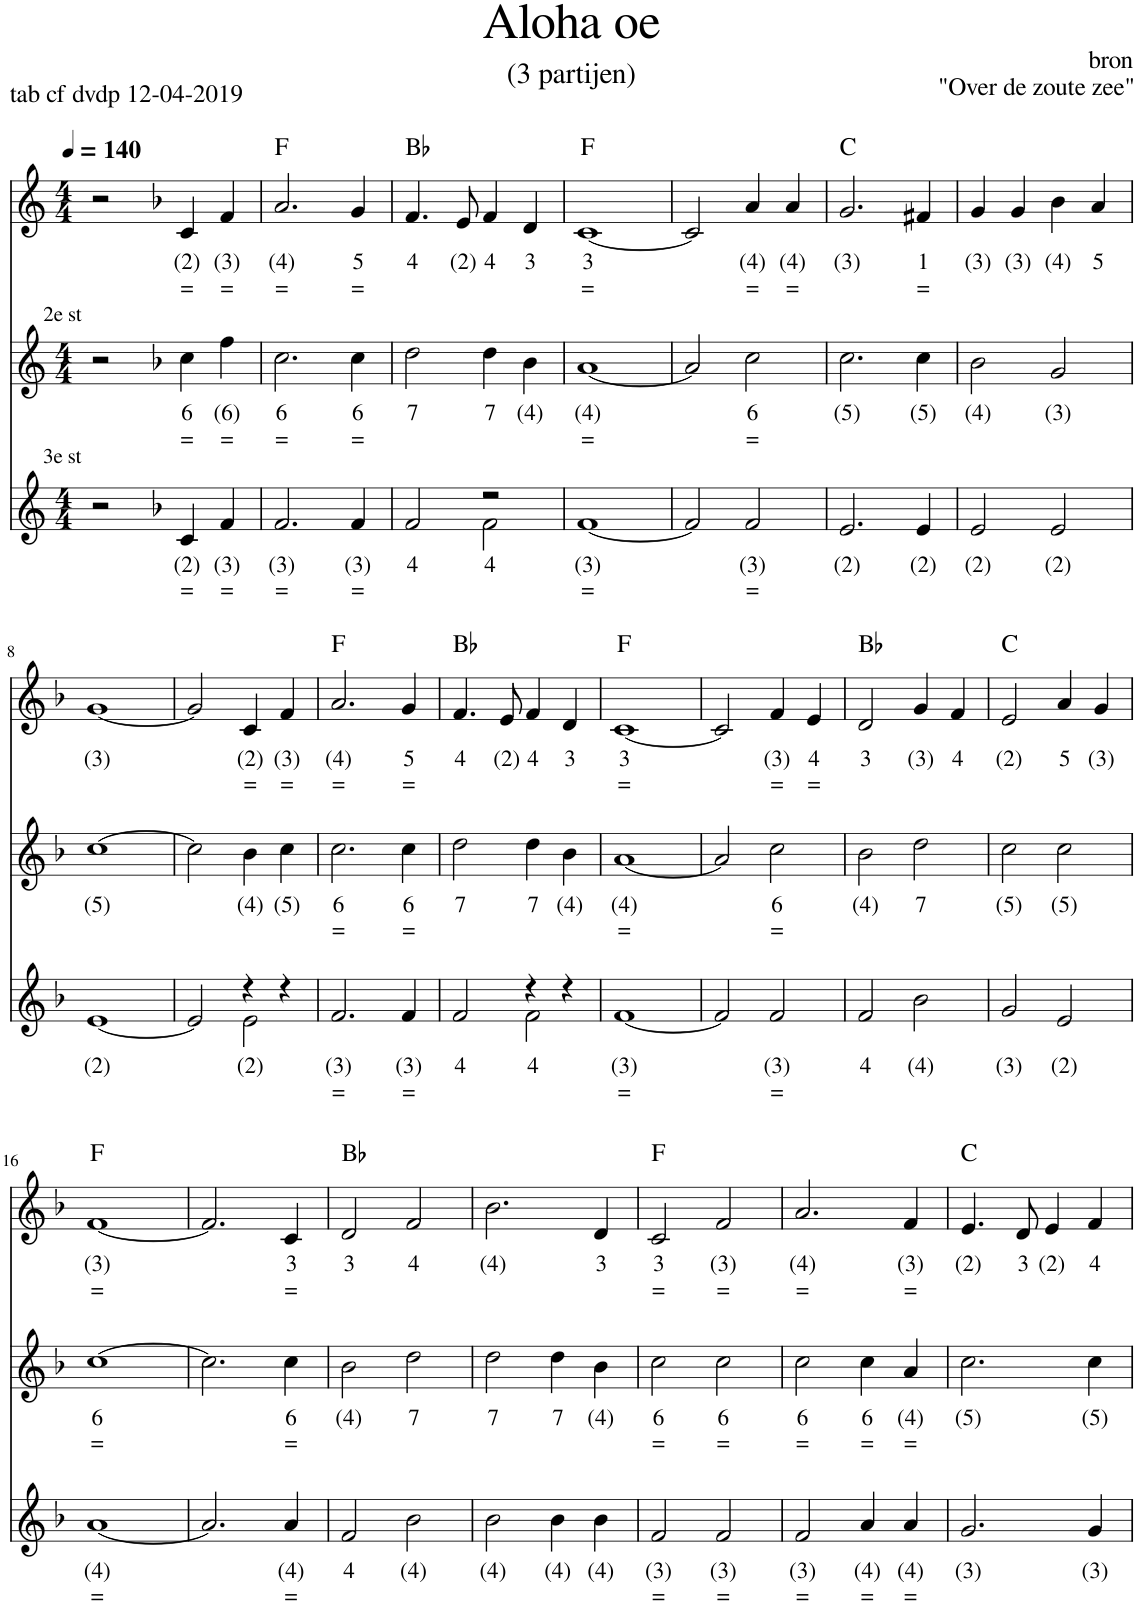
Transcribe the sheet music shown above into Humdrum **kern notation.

**kern	**text	**text	**kern	**text	**text	**kern	**text	**text	**harte
*part3	*part3	*part3	*part2	*part2	*part2	*part1	*part1	*part1	*part1
*staff3	*staff3	*staff3	*staff2	*staff2	*staff2	*staff1	*staff1	*staff1	*
*I"Stem	*	*	*I"Piano, chordsTrack	*	*	*I"Piano, melody	*	*	*
*clefG2	*	*	*clefG2	*	*	*clefG2	*	*	*
*k[]	*	*	*k[]	*	*	*k[]	*	*	*
*M4/4	*	*	*M4/4	*	*	*M4/4	*	*	*
=1	=1	=1	=1	=1	=1	=1	=1	=1	=1
!	!	!	!LO:TX:a:t=2e st	!	!	!	!	!	!
!LO:TX:a:t=3e st	!	!	!	!	!	!	!	!	!
2r	.	.	2r	.	.	2r	.	.	.
*	*	*	*	*	*	*MM140	*	*	*
!	!LO:LY:b	!LO:LY:b	!	!LO:LY:b	!LO:LY:b	!	!LO:LY:b	!LO:LY:b	!
4c/	(2)	=	4cc\	6	=	4c/	(2)	=	.
!	!LO:LY:b	!LO:LY:b	!	!LO:LY:b	!LO:LY:b	!	!LO:LY:b	!LO:LY:b	!
4f/	(3)	=	4ff\	(6)	=	4f/	(3)	=	.
=2	=2	=2	=2	=2	=2	=2	=2	=2	=2
!	!LO:LY:b	!LO:LY:b	!	!LO:LY:b	!LO:LY:b	!	!LO:LY:b	!LO:LY:b	!
2.f/	(3)	=	2.cc\	6	=	2.a/	(4)	=	F:maj
!	!LO:LY:b	!LO:LY:b	!	!LO:LY:b	!LO:LY:b	!	!LO:LY:b	!LO:LY:b	!
4f/	(3)	=	4cc\	6	=	4g/	5	=	.
=3	=3	=3	=3	=3	=3	=3	=3	=3	=3
!	!LO:LY:b	!	!	!LO:LY:b	!	!	!LO:LY:b	!	!
*^	*	*	*	*	*	*	*	*	*
2f/	2ryy	4	.	2dd\	7	.	4.f/	4	.	Bb:maj
!	!	!	!	!	!	!	!	!LO:LY:b	!	!
.	.	.	.	.	.	.	8e/	(2)	.	.
!	!	!LO:LY:b	!	!	!LO:LY:b	!	!	!LO:LY:b	!	!
2r	2f\	4	.	4dd\	7	.	4f/	4	.	.
!	!	!	!	!	!LO:LY:b	!	!	!LO:LY:b	!	!
.	.	.	.	4b-\	(4)	.	4d/	3	.	.
*v	*v	*	*	*	*	*	*	*	*	*
=4	=4	=4	=4	=4	=4	=4	=4	=4	=4
!	!LO:LY:b	!LO:LY:b	!	!LO:LY:b	!LO:LY:b	!	!LO:LY:b	!LO:LY:b	!
[1f	(3)	=	[1a	(4)	=	[1c	3	=	F:maj
=5	=5	=5	=5	=5	=5	=5	=5	=5	=5
2f/]	.	.	2a/]	.	.	2c/]	.	.	.
!	!LO:LY:b	!LO:LY:b	!	!LO:LY:b	!LO:LY:b	!	!LO:LY:b	!LO:LY:b	!
2f/	(3)	=	2cc\	6	=	4a/	(4)	=	.
!	!	!	!	!	!	!	!LO:LY:b	!LO:LY:b	!
.	.	.	.	.	.	4a/	(4)	=	.
=6	=6	=6	=6	=6	=6	=6	=6	=6	=6
!	!LO:LY:b	!	!	!LO:LY:b	!	!	!LO:LY:b	!	!
2.e/	(2)	.	2.cc\	(5)	.	2.g/	(3)	.	C:maj
!	!LO:LY:b	!	!	!LO:LY:b	!	!	!LO:LY:b	!LO:LY:b	!
4e/	(2)	.	4cc\	(5)	.	4f#X/	1	=	.
=7	=7	=7	=7	=7	=7	=7	=7	=7	=7
!	!LO:LY:b	!	!	!LO:LY:b	!	!	!LO:LY:b	!	!
2e/	(2)	.	2b-\	(4)	.	4g/	(3)	.	.
!	!	!	!	!	!	!	!LO:LY:b	!	!
.	.	.	.	.	.	4g/	(3)	.	.
!	!LO:LY:b	!	!	!LO:LY:b	!	!	!LO:LY:b	!	!
2e/	(2)	.	2g/	(3)	.	4b-\	(4)	.	.
!	!	!	!	!	!	!	!LO:LY:b	!	!
.	.	.	.	.	.	4a/	5	.	.
!!LO:LB:g=z
=8	=8	=8	=8	=8	=8	=8	=8	=8	=8
!	!LO:LY:b	!	!	!LO:LY:b	!	!	!LO:LY:b	!	!
[1e	(2)	.	[1cc	(5)	.	[1g	(3)	.	.
=9	=9	=9	=9	=9	=9	=9	=9	=9	=9
*^	*	*	*	*	*	*	*	*	*
2e/]	2ryy	.	.	2cc\]	.	.	2g/]	.	.	.
!	!	!LO:LY:b	!	!	!LO:LY:b	!	!	!LO:LY:b	!LO:LY:b	!
4r	2e\	(2)	.	4b-\	(4)	.	4c/	(2)	=	.
!	!	!	!	!	!LO:LY:b	!	!	!LO:LY:b	!LO:LY:b	!
4r	.	.	.	4cc\	(5)	.	4f/	(3)	=	.
*v	*v	*	*	*	*	*	*	*	*	*
=10	=10	=10	=10	=10	=10	=10	=10	=10	=10
!	!LO:LY:b	!LO:LY:b	!	!LO:LY:b	!LO:LY:b	!	!LO:LY:b	!LO:LY:b	!
2.f/	(3)	=	2.cc\	6	=	2.a/	(4)	=	F:maj
!	!LO:LY:b	!LO:LY:b	!	!LO:LY:b	!LO:LY:b	!	!LO:LY:b	!LO:LY:b	!
4f/	(3)	=	4cc\	6	=	4g/	5	=	.
=11	=11	=11	=11	=11	=11	=11	=11	=11	=11
!	!LO:LY:b	!	!	!LO:LY:b	!	!	!LO:LY:b	!	!
*^	*	*	*	*	*	*	*	*	*
2f/	2ryy	4	.	2dd\	7	.	4.f/	4	.	Bb:maj
!	!	!	!	!	!	!	!	!LO:LY:b	!	!
.	.	.	.	.	.	.	8e/	(2)	.	.
!	!	!LO:LY:b	!	!	!LO:LY:b	!	!	!LO:LY:b	!	!
4r	2f\	4	.	4dd\	7	.	4f/	4	.	.
!	!	!	!	!	!LO:LY:b	!	!	!LO:LY:b	!	!
4r	.	.	.	4b-\	(4)	.	4d/	3	.	.
*v	*v	*	*	*	*	*	*	*	*	*
=12	=12	=12	=12	=12	=12	=12	=12	=12	=12
!	!LO:LY:b	!LO:LY:b	!	!LO:LY:b	!LO:LY:b	!	!LO:LY:b	!LO:LY:b	!
[1f	(3)	=	[1a	(4)	=	[1c	3	=	F:maj
=13	=13	=13	=13	=13	=13	=13	=13	=13	=13
2f/]	.	.	2a/]	.	.	2c/]	.	.	.
!	!LO:LY:b	!LO:LY:b	!	!LO:LY:b	!LO:LY:b	!	!LO:LY:b	!LO:LY:b	!
2f/	(3)	=	2cc\	6	=	4f/	(3)	=	.
!	!	!	!	!	!	!	!LO:LY:b	!LO:LY:b	!
.	.	.	.	.	.	4e/	4	=	.
=14	=14	=14	=14	=14	=14	=14	=14	=14	=14
!	!LO:LY:b	!	!	!LO:LY:b	!	!	!LO:LY:b	!	!
2f/	4	.	2b-\	(4)	.	2d/	3	.	Bb:maj
!	!LO:LY:b	!	!	!LO:LY:b	!	!	!LO:LY:b	!	!
2b-\	(4)	.	2dd\	7	.	4g/	(3)	.	.
!	!	!	!	!	!	!	!LO:LY:b	!	!
.	.	.	.	.	.	4f/	4	.	.
=15	=15	=15	=15	=15	=15	=15	=15	=15	=15
!	!LO:LY:b	!	!	!LO:LY:b	!	!	!LO:LY:b	!	!
2g/	(3)	.	2cc\	(5)	.	2e/	(2)	.	C:maj
!	!LO:LY:b	!	!	!LO:LY:b	!	!	!LO:LY:b	!	!
2e/	(2)	.	2cc\	(5)	.	4a/	5	.	.
!	!	!	!	!	!	!	!LO:LY:b	!	!
.	.	.	.	.	.	4g/	(3)	.	.
!!LO:LB:g=z
=16	=16	=16	=16	=16	=16	=16	=16	=16	=16
!	!LO:LY:b	!LO:LY:b	!	!LO:LY:b	!LO:LY:b	!	!LO:LY:b	!LO:LY:b	!
[1a	(4)	=	[1cc	6	=	[1f	(3)	=	F:maj
=17	=17	=17	=17	=17	=17	=17	=17	=17	=17
2.a/]	.	.	2.cc\]	.	.	2.f/]	.	.	.
!	!LO:LY:b	!LO:LY:b	!	!LO:LY:b	!LO:LY:b	!	!LO:LY:b	!LO:LY:b	!
4a/	(4)	=	4cc\	6	=	4c/	3	=	.
=18	=18	=18	=18	=18	=18	=18	=18	=18	=18
!	!LO:LY:b	!	!	!LO:LY:b	!	!	!LO:LY:b	!	!
2f/	4	.	2b-\	(4)	.	2d/	3	.	Bb:maj
!	!LO:LY:b	!	!	!LO:LY:b	!	!	!LO:LY:b	!	!
2b-\	(4)	.	2dd\	7	.	2f/	4	.	.
=19	=19	=19	=19	=19	=19	=19	=19	=19	=19
!	!LO:LY:b	!	!	!LO:LY:b	!	!	!LO:LY:b	!	!
2b-\	(4)	.	2dd\	7	.	2.b-\	(4)	.	.
!	!LO:LY:b	!	!	!LO:LY:b	!	!	!	!	!
4b-\	(4)	.	4dd\	7	.	.	.	.	.
!	!LO:LY:b	!	!	!LO:LY:b	!	!	!LO:LY:b	!	!
4b-\	(4)	.	4b-\	(4)	.	4d/	3	.	.
=20	=20	=20	=20	=20	=20	=20	=20	=20	=20
!	!LO:LY:b	!LO:LY:b	!	!LO:LY:b	!LO:LY:b	!	!LO:LY:b	!LO:LY:b	!
2f/	(3)	=	2cc\	6	=	2c/	3	=	F:maj
!	!LO:LY:b	!LO:LY:b	!	!LO:LY:b	!LO:LY:b	!	!LO:LY:b	!LO:LY:b	!
2f/	(3)	=	2cc\	6	=	2f/	(3)	=	.
=21	=21	=21	=21	=21	=21	=21	=21	=21	=21
!	!LO:LY:b	!LO:LY:b	!	!LO:LY:b	!LO:LY:b	!	!LO:LY:b	!LO:LY:b	!
2f/	(3)	=	2cc\	6	=	2.a/	(4)	=	.
!	!LO:LY:b	!LO:LY:b	!	!LO:LY:b	!LO:LY:b	!	!	!	!
4a/	(4)	=	4cc\	6	=	.	.	.	.
!	!LO:LY:b	!LO:LY:b	!	!LO:LY:b	!LO:LY:b	!	!LO:LY:b	!LO:LY:b	!
4a/	(4)	=	4a/	(4)	=	4f/	(3)	=	.
=22	=22	=22	=22	=22	=22	=22	=22	=22	=22
!	!LO:LY:b	!	!	!LO:LY:b	!	!	!LO:LY:b	!	!
2.g/	(3)	.	2.cc\	(5)	.	4.e/	(2)	.	C:maj
!	!	!	!	!	!	!	!LO:LY:b	!	!
.	.	.	.	.	.	8d/	3	.	.
!	!	!	!	!	!	!	!LO:LY:b	!	!
.	.	.	.	.	.	4e/	(2)	.	.
!	!LO:LY:b	!	!	!LO:LY:b	!	!	!LO:LY:b	!	!
4g/	(3)	.	4cc\	(5)	.	4f/	4	.	.
=	=	=	=	=	=	=	=	=	=
*-	*-	*-	*-	*-	*-	*-	*-	*-	*-
